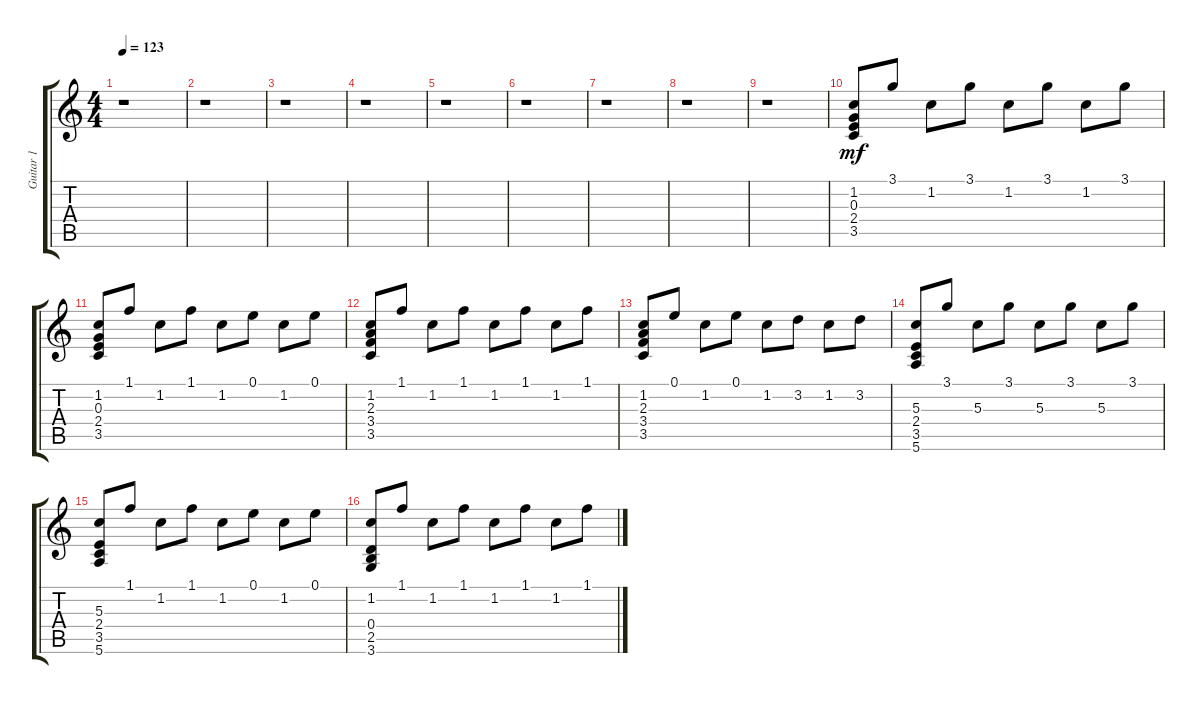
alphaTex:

\track ("Guitar 1" "Guitar 1") {instrument electricguitarjazz}
\staff {score tabs}
\tuning (E4 B3 G3 D3 A2 E2) {hide}
\ts (4 4)
\tempo 123
\clef g2
\ks c
r.1{dy mf} |
r.1 |
r.1 |
r.1 |
r.1 |
r.1 |
r.1 |
r.1 |
r.1 |
(1.2 0.3 2.4 3.5).8 3.1.8 1.2.8 3.1.8 1.2.8 3.1.8 1.2.8 3.1.8 |
(1.2 0.3 2.4 3.5).8 1.1.8 1.2.8 1.1.8 1.2.8 0.1.8 1.2.8 0.1.8 |
(1.2 2.3 3.4 3.5).8 1.1.8 1.2.8 1.1.8 1.2.8 1.1.8 1.2.8 1.1.8 |
(1.2 2.3 3.4 3.5).8 0.1.8 1.2.8 0.1.8 1.2.8 3.2.8 1.2.8 3.2.8 |
(5.3 2.4 3.5 5.6).8 3.1.8 5.3.8 3.1.8 5.3.8 3.1.8 5.3.8 3.1.8 |
(5.3 2.4 3.5 5.6).8 1.1.8 1.2.8 1.1.8 1.2.8 0.1.8 1.2.8 0.1.8 |
(1.2 0.4 2.5 3.6).8 1.1.8 1.2.8 1.1.8 1.2.8 1.1.8 1.2.8 1.1.8
